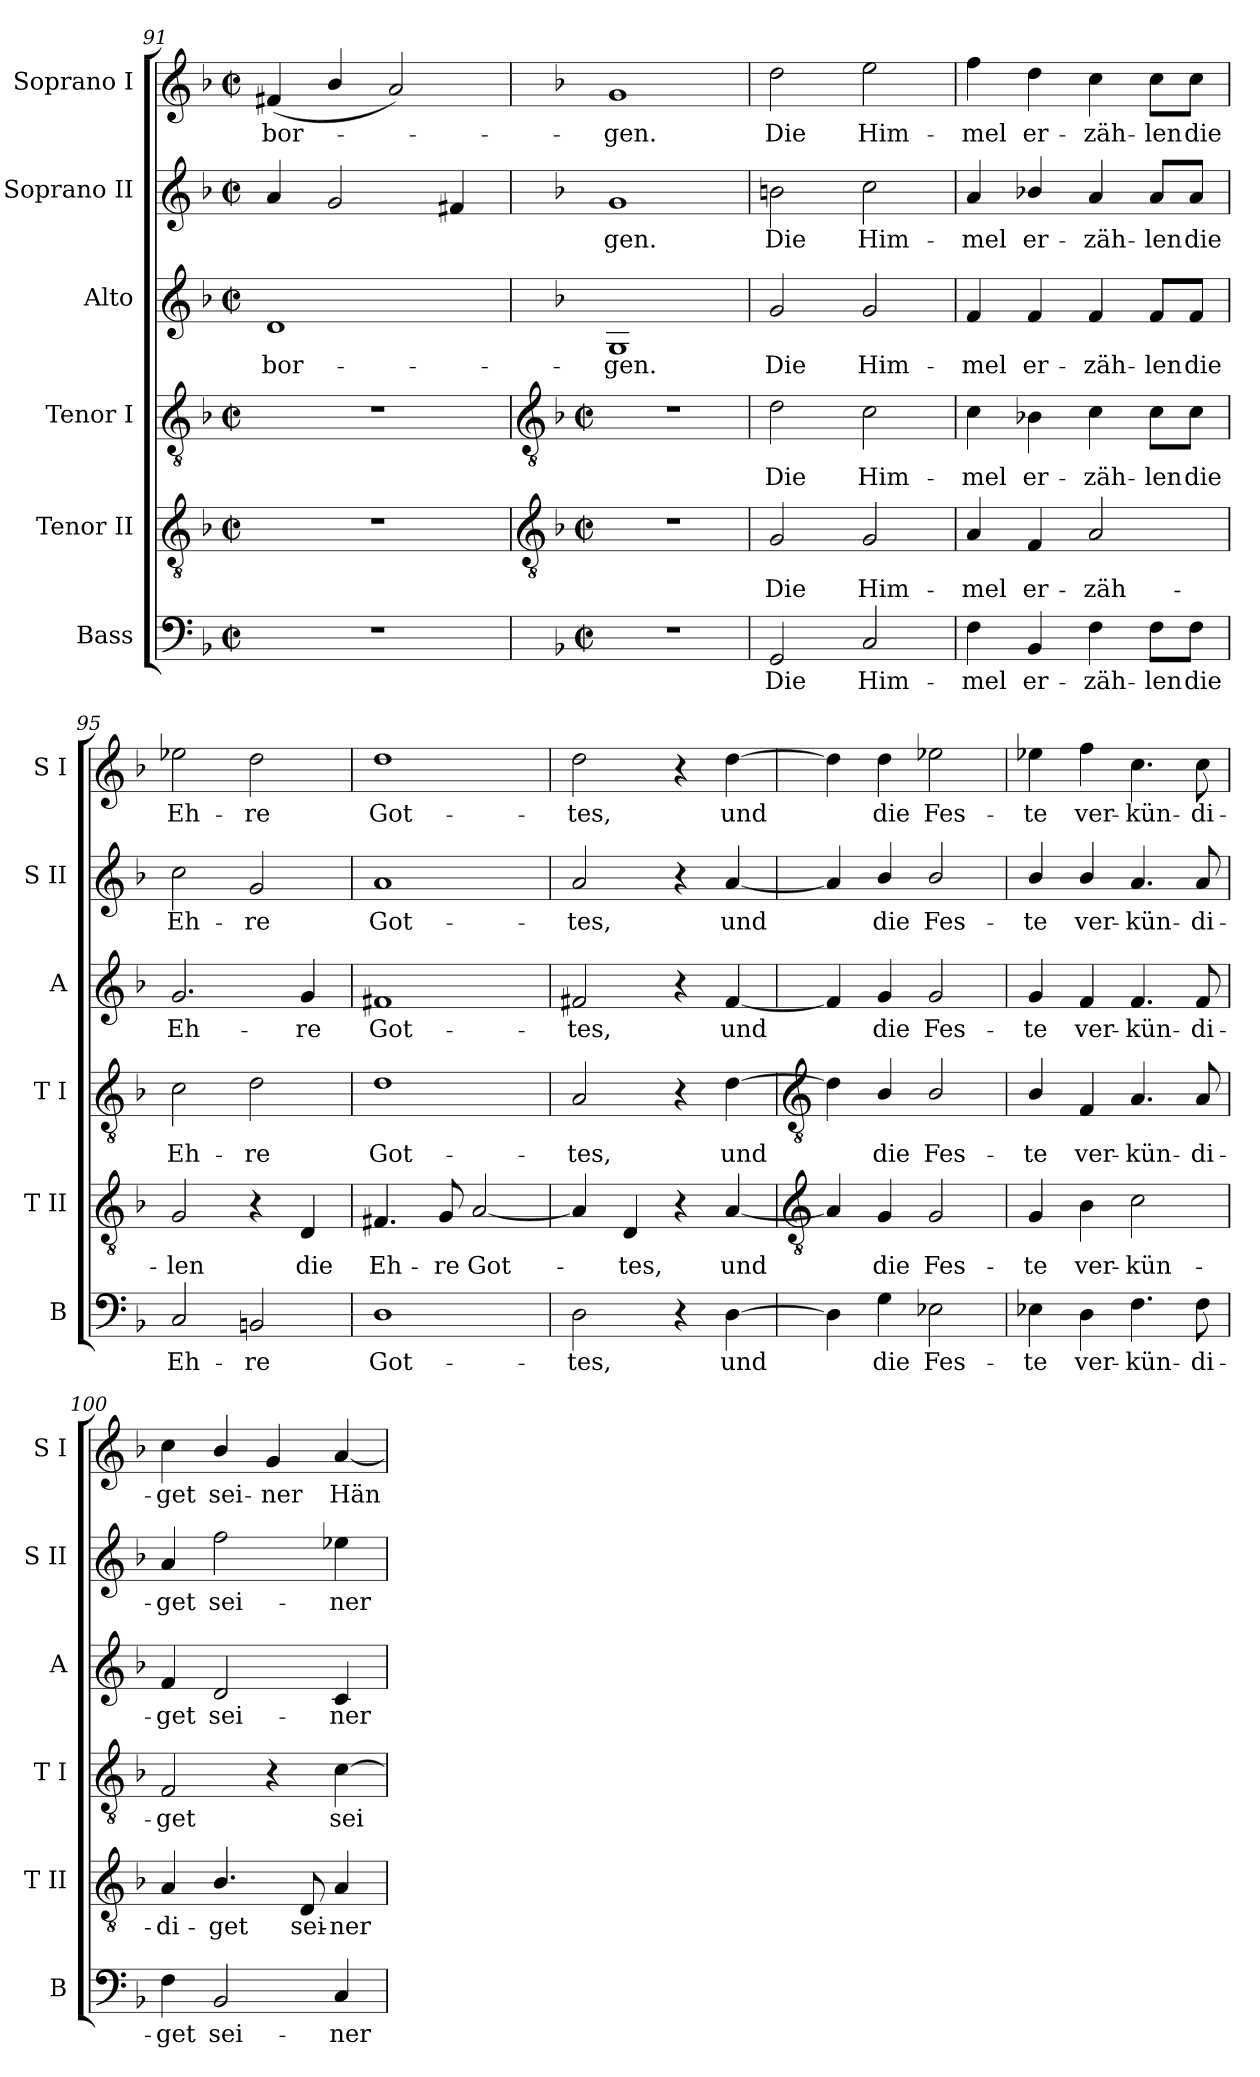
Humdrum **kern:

**kern	**text	**kern	**text	**kern	**text	**kern	**text	**kern	**text	**kern	**text
*part6	*part6	*part5	*part5	*part4	*part4	*part3	*part3	*part2	*part2	*part1	*part1
*staff6	*staff6	*staff5	*staff5	*staff4	*staff4	*staff3	*staff3	*staff2	*staff2	*staff1	*staff1
*I"Bass	*	*I"Tenor II	*	*I"Tenor I	*	*I"Alto	*	*I"Soprano II	*	*I"Soprano I	*
*I'B	*	*I'T II	*	*I'T I	*	*I'A	*	*I'S II	*	*I'S I	*
*clefF4	*	*clefGv2	*	*clefGv2	*	*clefG2	*	*clefG2	*	*clefG2	*
*k[b-]	*	*k[b-]	*	*k[b-]	*	*k[b-]	*	*k[b-]	*	*k[b-]	*
*F:	*	*F:	*	*F:	*	*F:	*	*F:	*	*F:	*
*M2/2	*	*M2/2	*	*M2/2	*	*M2/2	*	*M2/2	*	*M2/2	*
*met(c|)	*	*met(c|)	*	*met(c|)	*	*met(c|)	*	*met(c|)	*	*met(c|)	*
=91	=91	=91	=91	=91	=91	=91	=91	=91	=91	=91	=91
!	!	!	!	!	!	!	!LO:LY:b	!	!	!	!LO:LY:b
1r	.	1r	.	1r	.	1d	-bor-	4a	.	(<4f#X	-bor-
.	.	.	.	.	.	.	.	2g	.	4b-/	.
.	.	.	.	.	.	.	.	.	.	2a)	.
.	.	.	.	.	.	.	.	4f#X	.	.	.
!!LO:LB:g=z
=92	=92	=92	=92	=92	=92	=92	=92	=92	=92	=92	=92
*	*	*clefGv2	*	*clefGv2	*	*	*	*	*	*	*
*k[b-]	*	*k[b-]	*	*k[b-]	*	*	*	*	*	*	*
*F:	*	*F:	*	*F:	*	*	*	*	*	*	*
*M2/2	*	*M2/2	*	*M2/2	*	*	*	*	*	*	*
*met(c|)	*	*met(c|)	*	*met(c|)	*	*	*	*	*	*	*
!	!	!	!	!	!	!	!LO:LY:b	!	!LO:LY:b	!	!LO:LY:b
1r	.	1r	.	1r	.	1G	-gen.	1g	gen.	1g	gen.
=93	=93	=93	=93	=93	=93	=93	=93	=93	=93	=93	=93
!	!LO:LY:b	!	!LO:LY:b	!	!LO:LY:b	!	!LO:LY:b	!	!LO:LY:b	!	!LO:LY:b
2GG	Die	2G	Die	2d	Die	2g	Die	2bn	Die	2dd	Die
!	!LO:LY:b	!	!LO:LY:b	!	!LO:LY:b	!	!LO:LY:b	!	!LO:LY:b	!	!LO:LY:b
2C	Him-	2G	Him-	2c	Him-	2g	Him-	2cc	Him-	2ee	Him-
=94	=94	=94	=94	=94	=94	=94	=94	=94	=94	=94	=94
!	!LO:LY:b	!	!LO:LY:b	!	!LO:LY:b	!	!LO:LY:b	!	!LO:LY:b	!	!LO:LY:b
4F	-mel	4A	-mel	4c	-mel	4f	-mel	4a	-mel	4ff	-mel
!	!LO:LY:b	!	!LO:LY:b	!	!LO:LY:b	!	!LO:LY:b	!	!LO:LY:b	!	!LO:LY:b
4BB-	er-	4F	er-	4B-X	er-	4f	er-	4b-X/	er-	4dd	er-
!	!LO:LY:b	!	!LO:LY:b	!	!LO:LY:b	!	!LO:LY:b	!	!LO:LY:b	!	!LO:LY:b
4F	-zäh-	2A	-zäh-	4c	-zäh-	4f	-zäh-	4a	-zäh-	4cc	-zäh-
!	!LO:LY:b	!	!	!	!LO:LY:b	!	!LO:LY:b	!	!LO:LY:b	!	!LO:LY:b
8F\L	-len	.	.	8c\L	-len	8f/L	-len	8a/L	-len	8cc\L	-len
!	!LO:LY:b	!	!	!	!LO:LY:b	!	!LO:LY:b	!	!LO:LY:b	!	!LO:LY:b
8F\J	die	.	.	8c\J	die	8f/J	die	8a/J	die	8cc\J	die
=95	=95	=95	=95	=95	=95	=95	=95	=95	=95	=95	=95
!	!LO:LY:b	!	!LO:LY:b	!	!LO:LY:b	!	!LO:LY:b	!	!LO:LY:b	!	!LO:LY:b
2C	Eh-	2G	-len	2c	Eh-	2.g	Eh-	2cc	Eh-	2ee-X	Eh-
!	!LO:LY:b	!	!	!	!LO:LY:b	!	!	!	!LO:LY:b	!	!LO:LY:b
2BBn	-re	4r	.	2d	-re	.	.	2g	-re	2dd	-re
!	!	!	!LO:LY:b	!	!	!	!LO:LY:b	!	!	!	!
.	.	4D	die	.	.	4g	-re	.	.	.	.
=96	=96	=96	=96	=96	=96	=96	=96	=96	=96	=96	=96
!	!LO:LY:b	!	!LO:LY:b	!	!LO:LY:b	!	!LO:LY:b	!	!LO:LY:b	!	!LO:LY:b
1D	Got-	4.F#X	Eh-	1d	Got-	1f#X	Got-	1a	Got-	1dd	Got-
!	!	!	!LO:LY:b	!	!	!	!	!	!	!	!
.	.	8G	-re	.	.	.	.	.	.	.	.
!	!	!	!LO:LY:b	!	!	!	!	!	!	!	!
.	.	[2A	Got-	.	.	.	.	.	.	.	.
=97	=97	=97	=97	=97	=97	=97	=97	=97	=97	=97	=97
!	!LO:LY:b	!	!	!	!LO:LY:b	!	!LO:LY:b	!	!LO:LY:b	!	!LO:LY:b
2D	-tes,	4A]	.	2A	-tes,	2f#X	-tes,	2a	-tes,	2dd	-tes,
!	!	!	!LO:LY:b	!	!	!	!	!	!	!	!
.	.	4D	tes,	.	.	.	.	.	.	.	.
4r	.	4r	.	4r	.	4r	.	4r	.	4r	.
!	!LO:LY:b	!	!LO:LY:b	!	!LO:LY:b	!	!LO:LY:b	!	!LO:LY:b	!	!LO:LY:b
[4D	und	[4A	und	[4d	und	[4f#	und	[4a	und	[4dd	und
!!LO:LB:g=z
=98	=98	=98	=98	=98	=98	=98	=98	=98	=98	=98	=98
*	*	*clefGv2	*	*clefGv2	*	*	*	*	*	*	*
4D]	.	4A]	.	4d]	.	4f#]	.	4a]	.	4dd]	.
!	!LO:LY:b	!	!LO:LY:b	!	!LO:LY:b	!	!LO:LY:b	!	!LO:LY:b	!	!LO:LY:b
4G	die	4G	die	4B-/	die	4g	die	4b-/	die	4dd	die
!	!LO:LY:b	!	!LO:LY:b	!	!LO:LY:b	!	!LO:LY:b	!	!LO:LY:b	!	!LO:LY:b
2E-X	Fes-	2G	Fes-	2B-/	Fes-	2g	Fes-	2b-/	Fes-	2ee-X	Fes-
=99	=99	=99	=99	=99	=99	=99	=99	=99	=99	=99	=99
!	!LO:LY:b	!	!LO:LY:b	!	!LO:LY:b	!	!LO:LY:b	!	!LO:LY:b	!	!LO:LY:b
4E-X	-te	4G	-te	4B-/	-te	4g	-te	4b-/	-te	4ee-X	-te
!	!LO:LY:b	!	!LO:LY:b	!	!LO:LY:b	!	!LO:LY:b	!	!LO:LY:b	!	!LO:LY:b
4D	ver-	4B-	ver-	4F	ver-	4f	ver-	4b-/	ver-	4ff	ver-
!	!LO:LY:b	!	!LO:LY:b	!	!LO:LY:b	!	!LO:LY:b	!	!LO:LY:b	!	!LO:LY:b
4.F	-kün-	2c	-kün-	4.A	-kün-	4.f	-kün-	4.a	-kün-	4.cc	-kün-
!	!LO:LY:b	!	!	!	!LO:LY:b	!	!LO:LY:b	!	!LO:LY:b	!	!LO:LY:b
8F	-di-	.	.	8A	-di-	8f	-di-	8a	-di-	8cc	-di-
=100	=100	=100	=100	=100	=100	=100	=100	=100	=100	=100	=100
!	!LO:LY:b	!	!LO:LY:b	!	!LO:LY:b	!	!LO:LY:b	!	!LO:LY:b	!	!LO:LY:b
4F	-get	4A	-di-	2F	-get	4f	-get	4a	-get	4cc	-get
!	!LO:LY:b	!	!LO:LY:b	!	!	!	!LO:LY:b	!	!LO:LY:b	!	!LO:LY:b
2BB-	sei-	4.B-/	-get	.	.	2d	sei-	2ff	sei-	4b-/	sei-
!	!	!	!	!	!	!	!	!	!	!	!LO:LY:b
.	.	.	.	4r	.	.	.	.	.	4g	-ner
!	!	!	!LO:LY:b	!	!	!	!	!	!	!	!
.	.	8D	sei-	.	.	.	.	.	.	.	.
!	!LO:LY:b	!	!LO:LY:b	!	!LO:LY:b	!	!LO:LY:b	!	!LO:LY:b	!	!LO:LY:b
4C	-ner	4A	-ner	[4c	sei-	4c	-ner	4ee-X	-ner	[4a	Hän-
=	=	=	=	=	=	=	=	=	=	=	=
*-	*-	*-	*-	*-	*-	*-	*-	*-	*-	*-	*-
